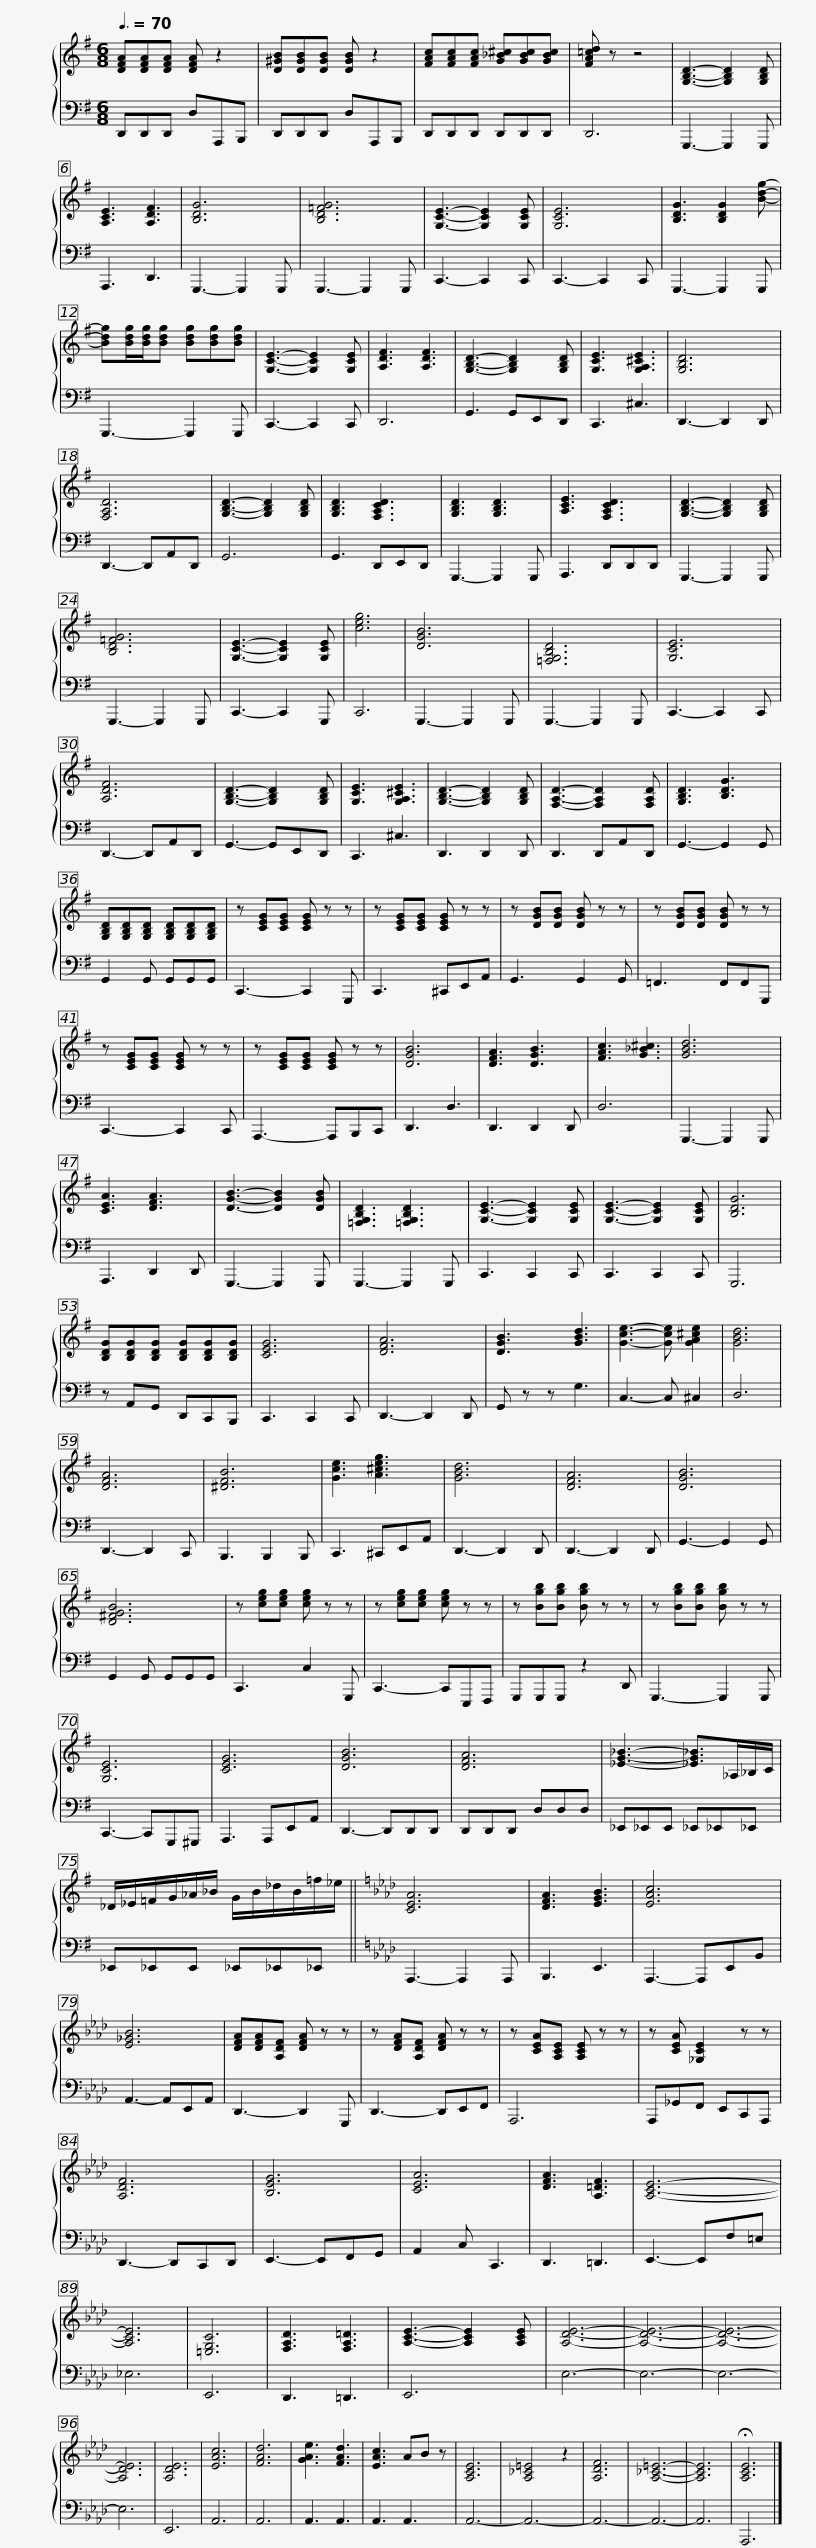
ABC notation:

X:1
%%score { 1 | 2 }
L:1/8
Q:3/8=70
M:6/8
I:linebreak $
K:G
V:1 treble
V:2 bass
V:1
 [DFA][DFA][DFA] [DFA] z2 | [D^GB][DGB][DGB] [DGB] z2 | [FAc][FAc][FAc] [G_B^c][GBc][GBc] | [FA=cd] z z4 | [G,B,D]3- [G,B,D]2 [G,B,D] | %5
 [A,CE]3 [A,DF]3 |$ [B,DG]6 | [B,D=FG]6 | [G,CE]3- [G,CE]2 [G,CE] | [G,CE]6 | %10
 [B,DG]3 [B,DG]2 [Bdg]- | [Bdg][Bdg]/[Bdg]/[Bdg] [Bdg][Bdg][Bdg] | [G,CE]3- [G,CE]2 [G,CE] | [A,DF]3 [A,DF]3 |$ [G,B,D]3- [G,B,D]2 [G,B,D] | %15
 [G,CE]3 [G,A,^CE]3 | [G,B,D]6 | [F,A,D]6 | [G,B,D]3- [G,B,D]2 [G,B,D] | [G,B,D]3 [F,A,CD]3 | %20
 [G,B,D]3 [G,B,D]3 | [A,CE]3 [F,A,CD]3 |$ [G,B,D]3- [G,B,D]2 [G,B,D] | [B,D=FG]6 | [G,CE]3- [G,CE]2 [G,CE] | %25
 [ceg]6 | [DGB]6 | [=F,G,B,D]6 | [G,CE]6 | [A,DF]6 |$ %30
 [G,B,D]3- [G,B,D]2 [G,B,D] | [G,CE]3 [G,A,^CE]3 | [G,B,D]3- [G,B,D]2 [G,B,D] | [F,A,D]3- [F,A,D]2 [F,A,D] | [G,B,D]3 [B,DG]3 | %35
 [G,B,D][G,B,D][G,B,D] [G,B,D][G,B,D][G,B,D] | z [CEG][CEG] [CEG] z z |$ z [CEG][CEG] [CEG] z z | z [DGB][DGB] [DGB] z z | z [DGB][DGB] [DGB] z z | %40
 z [CEG][CEG] [CEG] z z | z [CEG][CEG] [CEG] z z | [DGB]6 |$ [DFA]3 [DGB]3 | [FAc]3 [G_B^c]3 | %45
 [GBd]6 | [CEA]3 [DFA]3 | [DGB]3- [DGB]2 [DGB] | [=F,G,B,D]3 [=F,G,B,D]3 | [G,CE]3- [G,CE]2 [G,CE] | %50
 [G,CE]3- [G,CE]2 [G,CE] |$ [B,DG]6 | [B,DG][B,DG][B,DG] [B,DG][B,DG][B,DG] | [CEG]6 | [DFA]6 | %55
 [DGB]3 [GBd]3 | [Gce]3- [Gce] [GA^ce]2 | [GBd]6 | [DFA]6 | [^DFB]6 |$ %60
 [Gce]3 [A^ceg]3 | [GBd]6 | [DFA]6 | [DGB]6 | [D^FGB]6 | %65
 z [ceg][ceg] [ceg] z z | z [ceg][ceg] [ceg] z z |$ z [Bgb][Bgb] [Bgb] z z | z [Bgb][Bgb] [Bgb] z z | [G,CE]6 | %70
 [CEG]6 | [DGB]6 | [DFA]6 |$ [_EG_B]3- [_EG_B]>_A,_B,/C/ | _D/_E/=F/G/_A/_B/ G/B/_d/B/=f/_e/ || %75
[K:Ab] [CEA]6 | [DFA]3 [EGB]3 | [EAc]6 |$ [E_GB]6 | [DFA][DFA][A,DF] [DFA] z z | %80
 z [DFA][A,DF] [DFA] z z | z [CEA][A,CE] [A,CE] z z | z [CEA] [_G,CE]2 z z | [A,DF]6 |$ [B,EG]6 | %85
 [CEA]6 | [DFA]3 [A,=DF]3 | [A,CE]6- | [A,CE]6 | [=E,G,C]6 | %90
 [F,A,D]3 [F,A,=D]3 | [A,CE]3- [A,CE]2 [A,CE] | [A,DE]6- | [A,DE]6- |$ [A,DE]6- | %95
 [A,DE]6 | [A,DE]6 | [EAc]6 | [FAd]6 | [GAe]3 [FAd]3 | %100
 [EAc]3 AB z | [A,CE]6 | [A,_C=E]4 z2 | [A,DF]6 | [A,_C=E]6- | %105
 [A,CE]6 | !fermata![A,CE]6 |] %107
V:2
 D,,D,,D,, D,A,,,B,,, | D,,D,,D,, D,A,,,B,,, | D,,D,,D,, D,,D,,D,, | D,,6 | G,,,3- G,,,2 G,,, | %5
 A,,,3 D,,3 |$ G,,,3- G,,,2 G,,, | G,,,3- G,,,2 G,,, | C,,3- C,,2 C,, | C,,3- C,,2 C,, | %10
 G,,,3- G,,,2 G,,, | G,,,3- G,,,2 G,,, | C,,3- C,,2 C,, | D,,6 |$ G,,3 G,,E,,D,, | %15
 C,,3 ^C,3 | D,,3- D,,2 D,, | D,,3- D,,A,,D,, | G,,6 | G,,3 D,,E,,D,, | %20
 G,,,3- G,,,2 G,,, | A,,,3 D,,D,,D,, |$ G,,,3- G,,,2 G,,, | G,,,3- G,,,2 G,,, | C,,3- C,,2 G,,, | %25
 C,,6 | G,,,3- G,,,2 G,,, | G,,,3- G,,,2 G,,, | C,,3- C,,2 C,, | D,,3- D,,A,,D,, |$ %30
 G,,3- G,,E,,D,, | C,,3 ^C,3 | D,,3 D,,2 D,, | D,,3 D,,A,,D,, | G,,3- G,,2 G,, | %35
 G,,2 G,, G,,G,,G,, | C,,3- C,,2 G,,, |$ C,,3 ^C,,E,,A,, | G,,3 G,,2 G,, | =F,,3 F,,F,,G,,, | %40
 C,,3- C,,2 C,, | A,,,3- A,,,B,,,C,, | D,,3 D,3 |$ D,,3 D,,2 D,, | D,6 | %45
 G,,,3- G,,,2 G,,, | A,,,3 D,,2 D,, | G,,,3- G,,,2 G,,, | G,,,3- G,,,2 G,,, | C,,3 C,,2 C,, | %50
 C,,3 C,,2 C,, |$ G,,,6 | z A,,G,, D,,C,,B,,, | C,,3 C,,2 C,, | D,,3- D,,2 D,, | %55
 G,, z z G,3 | C,3- C, ^C,2 | D,6 | D,,3- D,,2 C,, | B,,,3 B,,,2 B,,, |$ %60
 C,,3 ^C,,E,,A,, | D,,3- D,,2 D,, | D,,3- D,,2 D,, | G,,3- G,,2 G,, | G,,2 G,, G,,G,,G,, | %65
 C,,3 C,2 G,,, | C,,3- C,,E,,,F,,, |$ G,,,G,,,G,,, z2 D,, | G,,,3- G,,,2 G,,, | C,,3- C,,G,,,^G,,, | %70
 A,,,3 A,,,E,,A,, | D,,3- D,,D,,D,, | D,,D,,D,, D,D,D, |$ _E,,_E,,E,, _E,,_E,,_E,, | _E,,_E,,E,, _E,,_E,,_E,, || %75
[K:Ab] A,,,3- A,,,2 A,,, | B,,,3 E,,3 | A,,,3- A,,,E,,B,, |$ A,,3- A,,E,,A,, | D,,3- D,,2 G,,, | %80
 D,,3- D,,E,,F,, | A,,,6 | A,,,_G,,F,, E,,C,,A,,, | D,,3- D,,C,,D,, |$ E,,3- E,,F,,G,, | %85
 A,,2 C, C,,3 | D,,3 =D,,3 | E,,3- E,,F,=E, | _E,6 | E,,6 | %90
 D,,3 =D,,3 | E,,6 | E,6- | E,6- |$ E,6- | %95
 E,6 | E,,6 | A,,6 | A,,6 | A,,3 A,,3 | %100
 A,,3 A,,3 | A,,6- | A,,6- | A,,6- | A,,6- | %105
 A,,6 | A,,,6 |] %107
